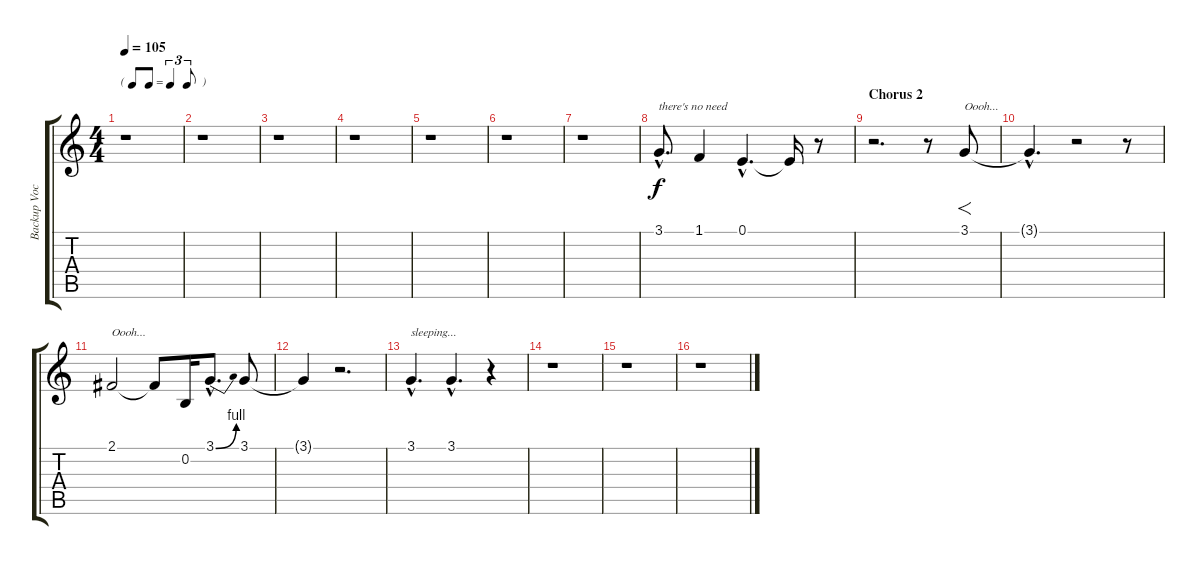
\track ("Backup Vocals 2" "Backup Voc") {instrument clarinet}
\staff {score tabs}
\tuning (E4 B3 G3 D3 A2 E2) {hide}
\ts (4 4)
\tf triplet8th
\tempo 105
\clef g2
\ks c
r.1{dy f} |
r.1 |
r.1 |
r.1 |
r.1 |
r.1 |
r.1 |
3.1{hac}.8{d txt "there's no need"} 1.1.4 0.1{hac}.4{d} 0.1{t}.16 r.8 |
\section ("" "Chorus 2")
r.2{d instrument voiceoohs} r.8 3.1.8{f txt "Oooh..."} |
3.1{hac t}.4{d} r.2 r.8 |
2.1.2{txt "Oooh..."} 2.1{t}.8 0.2.16 3.1{be (bend 0 0 60 4) hac}.8{d} 3.1.8 |
3.1{t}.4 r.2{d} |
3.1{hac}.4{d txt "sleeping..." instrument clarinet} 3.1{hac}.4{d} r.4 |
r.1 |
r.1 |
r.1
